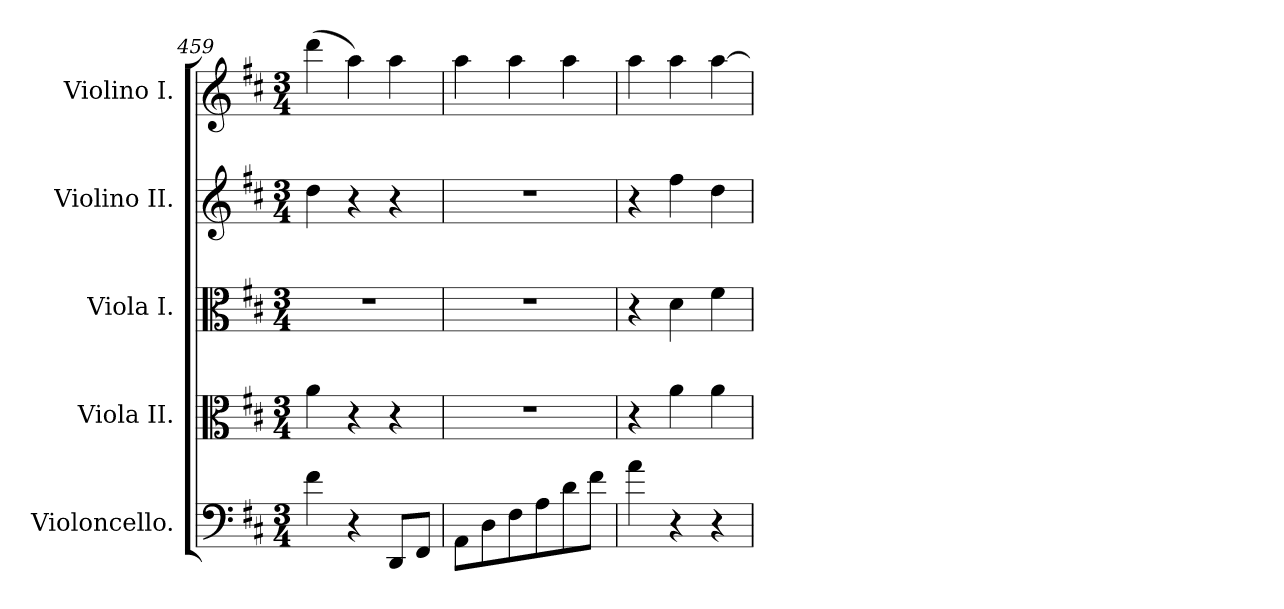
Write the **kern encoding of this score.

**kern	**kern	**kern	**kern	**kern
*part5	*part4	*part3	*part2	*part1
*staff5	*staff4	*staff3	*staff2	*staff1
*I"Violoncello.	*I"Viola II.	*I"Viola I.	*I"Violino II.	*I"Violino I.
*I'Vc	*I'Vla	*I'Vla	*I'Vln	*I'Vln
*clefF4	*clefC3	*clefC3	*clefG2	*clefG2
*k[f#c#]	*k[f#c#]	*k[f#c#]	*k[f#c#]	*k[f#c#]
*M3/4	*M3/4	*M3/4	*M3/4	*M3/4
=459	=459	=459	=459	=459
4f#\	4a\	2.r	4dd\	(>4ddd\
4r	4r	.	4r	4aa\)
8DD/L	4r	.	4r	4aa\
8FF#/J	.	.	.	.
=460	=460	=460	=460	=460
8AA\L	2.r	2.r	2.r	4aa\
8D\	.	.	.	.
8F#\	.	.	.	4aa\
8A\	.	.	.	.
8d\	.	.	.	4aa\
8f#\J	.	.	.	.
=461	=461	=461	=461	=461
4a\	4r	4r	4r	4aa\
4r	4a\	4d\	4ff#\	4aa\
4r	4a\	4f#\	4dd\	[4aa\
=	=	=	=	=
*-	*-	*-	*-	*-
